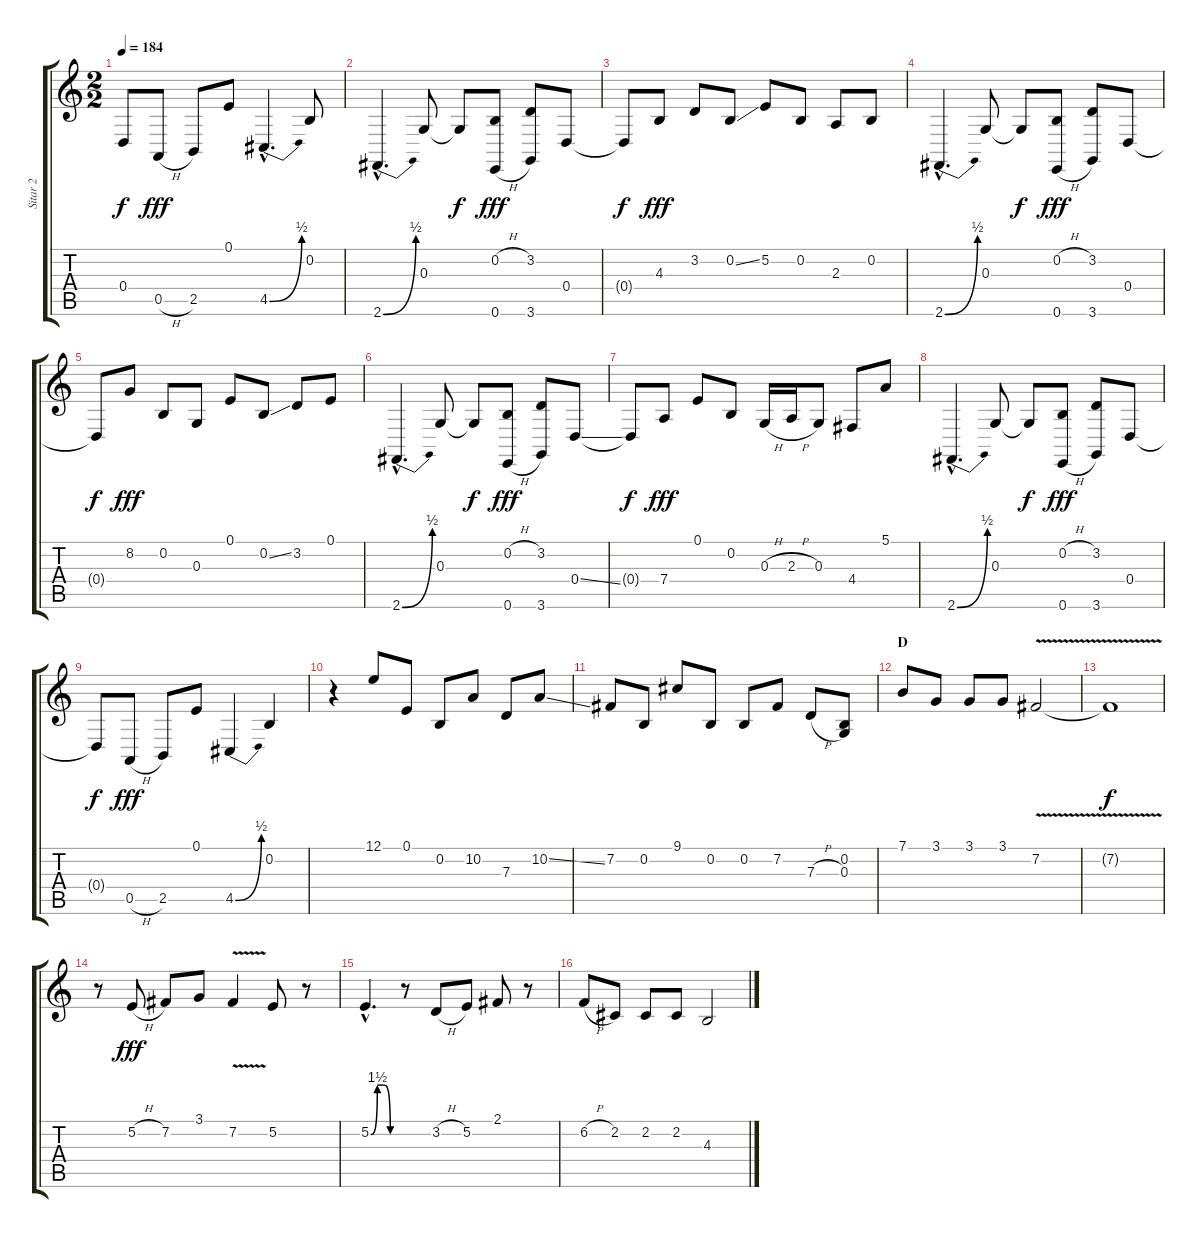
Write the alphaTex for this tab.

\track ("Sitar 2" "Sitar 2") {instrument sitar}
\staff {score tabs}
\tuning (E4 B3 G3 D3 A2 E2) {hide}
\ts (2 2)
\tempo 184
\clef g2
\ks c
0.4{t}.8{dy f} 0.5{h}.8{dy fff} 2.5.8 0.1.8 4.5{be (bend 0 0 60 2) hac}.4{d} 0.2.8 |
2.6{be (bend 0 0 60 2) hac}.4{d} 0.3.8 0.3{t}.8{dy f} (0.2{h} 0.6{h}).8{dy fff} (3.2 3.6).8 0.4.8 |
0.4{t}.8{dy f} 4.3.8{dy fff} 3.2.8 0.2{ss}.8 5.2.8 0.2.8 2.3.8 0.2.8 |
2.6{be (bend 0 0 60 2) hac}.4{d} 0.3.8 0.3{t}.8{dy f} (0.2{h} 0.6{h}).8{dy fff} (3.2 3.6).8 0.4.8 |
0.4{t}.8{dy f} 8.2.8{dy fff} 0.2.8 0.3.8 0.1.8 0.2{ss}.8 3.2.8 0.1.8 |
2.6{be (bend 0 0 60 2) hac}.4{d} 0.3.8 0.3{t}.8{dy f} (0.2{h} 0.6{h}).8{dy fff} (3.2 3.6).8 0.4{ss}.8 |
0.4{t}.8{dy f} 7.4.8{dy fff} 0.1.8 0.2.8 0.3{h}.16 2.3{h}.16 0.3.8 4.4.8 5.1.8 |
2.6{be (bend 0 0 60 2) hac}.4{d} 0.3.8 0.3{t}.8{dy f} (0.2{h} 0.6{h}).8{dy fff} (3.2 3.6).8 0.4.8 |
0.4{t}.8{dy f} 0.5{h}.8{dy fff} 2.5.8 0.1.8 4.5{be (bend 0 0 60 2)}.4 0.2.4 |
r.4 12.1.8 0.1.8 0.2.8 10.2.8 7.3.8 10.2{ss}.8 |
7.2.8 0.2.8 9.1.8 0.2.8 0.2.8 7.2.8 7.3{h}.8 (0.2 0.3).8 |
\section ("" "D")
7.1.8 3.1.8 3.1.8 3.1.8 7.2{v}.2 |
7.2{t}.1{dy f} |
r.8 5.2{h}.8{dy fff} 7.2.8 3.1.8 7.2{v}.4 5.2.8 r.8 |
5.2{be (custom 0 0 15 6 30 6 45 0 60 0) hac}.4{d} r.8 3.2{h}.8 5.2.8 2.1.8 r.8 |
6.2{h}.8 2.2.8 2.2.8 2.2.8 4.3.2
